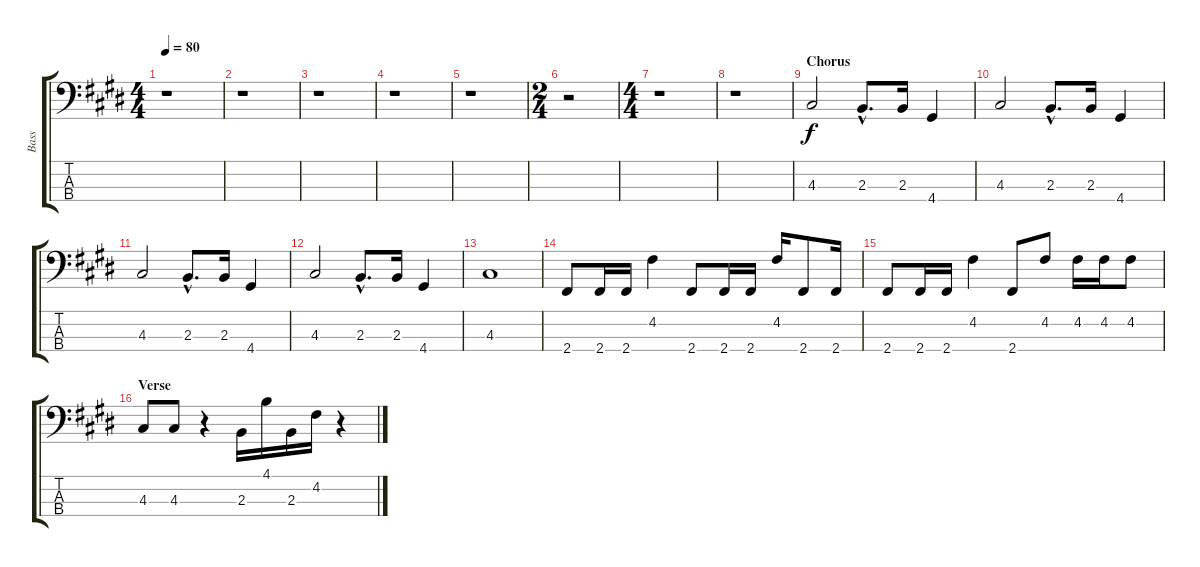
\track ("Bass" "Bass") {instrument electricbassfinger}
\staff {score tabs}
\tuning (G2 D2 A1 E1) {hide}
\ts (4 4)
\tempo 80
\clef f4
\ks c#minor
r.1{dy f} |
r.1 |
r.1 |
r.1 |
r.1 |
\ts (2 4)
r.2 |
\ts (4 4)
r.1 |
r.1 |
\section ("" "Chorus")
4.3.2 2.3{hac}.8{d} 2.3.16 4.4.4 |
4.3.2 2.3{hac}.8{d} 2.3.16 4.4.4 |
4.3.2 2.3{hac}.8{d} 2.3.16 4.4.4 |
4.3.2 2.3{hac}.8{d} 2.3.16 4.4.4 |
4.3.1 |
2.4.8 2.4.16 2.4.16 4.2.4 2.4.8 2.4.16 2.4.16 4.2.16 2.4.8 2.4.16 |
2.4.8 2.4.16 2.4.16 4.2.4 2.4.8 4.2.8 4.2.16 4.2.16 4.2.8 |
\section ("" "Verse")
4.3.8 4.3.8 r.4 2.3.16 4.1.16 2.3.16 4.2.16 r.4
